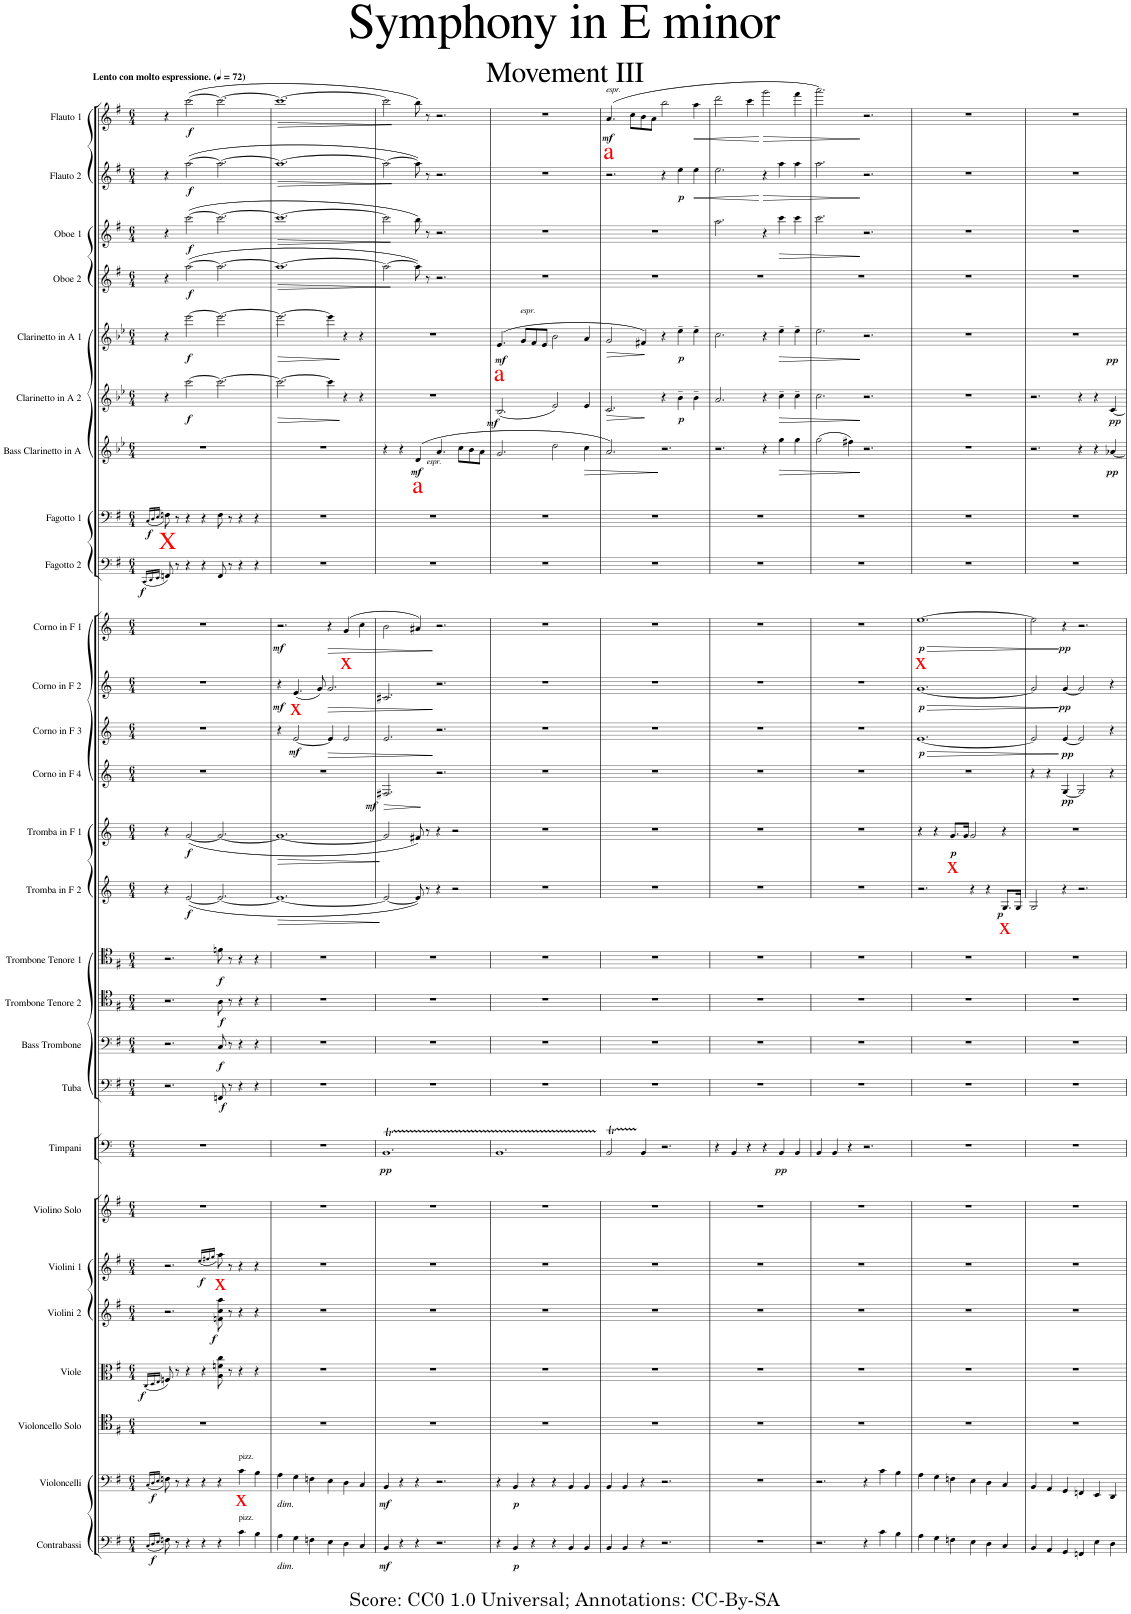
**kern	**dynam	**kern	**text	**dynam	**kern	**kern	**dynam	**kern	**dynam	**kern	**text	**dynam	**kern	**kern	**dynam	**kern	**dynam	**kern	**dynam	**kern	**dynam	**kern	**dynam	**kern	**text	**dynam	**kern	**text	**dynam	**kern	**dynam	**kern	**dynam	**kern	**text	**dynam	**kern	**text	**dynam	**kern	**dynam	**kern	**text	**dynam	**kern	**text	**dynam	**kern	**dynam	**kern	**text	**dynam	**kern	**dynam	**kern	**dynam	**kern	**dynam	**kern	**text	**dynam
*part27	*part27	*part26	*part26	*part26	*part25	*part24	*part24	*part23	*part23	*part22	*part22	*part22	*part21	*part20	*part20	*part19	*part19	*part18	*part18	*part17	*part17	*part16	*part16	*part15	*part15	*part15	*part14	*part14	*part14	*part13	*part13	*part12	*part12	*part11	*part11	*part11	*part10	*part10	*part10	*part9	*part9	*part8	*part8	*part8	*part7	*part7	*part7	*part6	*part6	*part5	*part5	*part5	*part4	*part4	*part3	*part3	*part2	*part2	*part1	*part1	*part1
*staff27	*staff27	*staff26	*staff26	*staff26	*staff25	*staff24	*staff24	*staff23	*staff23	*staff22	*staff22	*staff22	*staff21	*staff20	*staff20	*staff19	*staff19	*staff18	*staff18	*staff17	*staff17	*staff16	*staff16	*staff15	*staff15	*staff15	*staff14	*staff14	*staff14	*staff13	*staff13	*staff12	*staff12	*staff11	*staff11	*staff11	*staff10	*staff10	*staff10	*staff9	*staff9	*staff8	*staff8	*staff8	*staff7	*staff7	*staff7	*staff6	*staff6	*staff5	*staff5	*staff5	*staff4	*staff4	*staff3	*staff3	*staff2	*staff2	*staff1	*staff1	*staff1
*I"Contrabassi	*	*I"Violoncelli	*	*	*I"Violoncello Solo	*I"Viole	*	*I"Violini 2	*	*I"Violini 1	*	*	*I"Violino Solo	*I"Timpani	*	*I"Tuba	*	*I"Bass Trombone	*	*I"Trombone Tenore 2	*	*I"Trombone Tenore 1	*	*I"Tromba in F 2	*	*	*I"Tromba in F 1	*	*	*I"Corno in F 4	*	*I"Corno in F 3	*	*I"Corno in F 2	*	*	*I"Corno in F 1	*	*	*I"Fagotto 2	*	*I"Fagotto 1	*	*	*I"Bass Clarinetto in A	*	*	*I"Clarinetto in A 2	*	*I"Clarinetto in A 1	*	*	*I"Oboe 2	*	*I"Oboe 1	*	*I"Flauto 2	*	*I"Flauto 1	*	*
*I'Cb.	*	*I'Vc.	*	*	*I'Vc. Solo	*I'Vle.	*	*I'Vln. 2	*	*I'Vln. 1	*	*	*I'Vln. Solo	*I'Timp.	*	*I'Tba.	*	*I'B. Tbn.	*	*I'Tbn. 2	*	*I'Tbn. 1	*	*I'Tr. 2	*	*	*I'Tr. 1	*	*	*I'Corno 4	*	*I'Corno 3	*	*I'Corno 2	*	*	*I'Corno 1	*	*	*I'Fag. 2	*	*I'Fag. 1	*	*	*I'B. Cl.	*	*	*I'Cl. 2	*	*I'Cl. 1	*	*	*I'Ob. 2	*	*I'Ob. 1	*	*I'Fl. 2	*	*I'Fl. 1	*	*
*clefF4	*	*clefF4	*	*	*clefC4	*clefC3	*	*clefG2	*	*clefG2	*	*	*clefG2	*clefF4	*	*clefF4	*	*clefF4	*	*clefC4	*	*clefC4	*	*clefG2	*	*	*clefG2	*	*	*clefG2	*	*clefG2	*	*clefG2	*	*	*clefG2	*	*	*clefF4	*	*clefF4	*	*	*clefG2	*	*	*clefG2	*	*clefG2	*	*	*clefG2	*	*clefG2	*	*clefG2	*	*clefG2	*	*
*Trd7c12	*	*	*	*	*	*	*	*	*	*	*	*	*	*	*	*	*	*	*	*	*	*	*	*Trd-3c-5	*	*	*Trd-3c-5	*	*	*Trd4c7	*	*Trd4c7	*	*Trd4c7	*	*	*Trd4c7	*	*	*	*	*	*	*	*Trd9c15	*	*	*Trd2c3	*	*Trd2c3	*	*	*	*	*	*	*	*	*	*	*
*k[f#]	*	*k[f#]	*	*	*k[f#]	*k[f#]	*	*k[f#]	*	*k[f#]	*	*	*k[f#]	*k[]	*	*k[f#]	*	*k[f#]	*	*k[f#]	*	*k[f#]	*	*k[]	*	*	*k[]	*	*	*k[]	*	*k[]	*	*k[]	*	*	*k[]	*	*	*k[f#]	*	*k[f#]	*	*	*k[b-e-]	*	*	*k[b-e-]	*	*k[b-e-]	*	*	*k[f#]	*	*k[f#]	*	*k[f#]	*	*k[f#]	*	*
*M6/4	*	*M6/4	*	*	*M6/4	*M6/4	*	*M6/4	*	*M6/4	*	*	*M6/4	*M6/4	*	*M6/4	*	*M6/4	*	*M6/4	*	*M6/4	*	*M6/4	*	*	*M6/4	*	*	*M6/4	*	*M6/4	*	*M6/4	*	*	*M6/4	*	*	*M6/4	*	*M6/4	*	*	*M6/4	*	*	*M6/4	*	*M6/4	*	*	*M6/4	*	*M6/4	*	*M6/4	*	*M6/4	*	*
=1	=1	=1	=1	=1	=1	=1	=1	=1	=1	=1	=1	=1	=1	=1	=1	=1	=1	=1	=1	=1	=1	=1	=1	=1	=1	=1	=1	=1	=1	=1	=1	=1	=1	=1	=1	=1	=1	=1	=1	=1	=1	=1	=1	=1	=1	=1	=1	=1	=1	=1	=1	=1	=1	=1	=1	=1	=1	=1	=1	=1	=1
(16qC/LL	.	(16qC/LL	.	.	.	(16qC/LL	.	.	.	.	.	.	.	.	.	.	.	.	.	.	.	.	.	.	.	.	.	.	.	.	.	.	.	.	.	.	.	.	.	(16qCC/LL	.	(16qC/LL	.	.	.	.	.	.	.	.	.	.	.	.	.	.	.	.	.	.	.
16qD/	.	16qD/	.	.	.	16qD/	.	.	.	.	.	.	.	.	.	.	.	.	.	.	.	.	.	.	.	.	.	.	.	.	.	.	.	.	.	.	.	.	.	16qDD/	.	16qD/	.	.	.	.	.	.	.	.	.	.	.	.	.	.	.	.	.	.	.
16qE/JJ	.	16qE/JJ	.	.	.	16qE/JJ	.	.	.	.	.	.	.	.	.	.	.	.	.	.	.	.	.	.	.	.	.	.	.	.	.	.	.	.	.	.	.	.	.	16qEE/JJ	.	16qE/JJ	.	.	.	.	.	.	.	.	.	.	.	.	.	.	.	.	.	.	.
!	!LO:DY:b	!	!	!LO:DY:b	!	!	!LO:DY:b	!	!	!	!	!	!	!	!	!	!	!	!	!	!	!	!	!	!	!	!	!	!	!	!	!	!	!	!	!	!	!	!	!	!LO:DY:b	!	!LO:LY:b:color=#FF0000	!LO:DY:b	!	!	!	!	!	!	!	!	!	!	!	!	!	!	!	!	!
8Fn\)	f	8Fn\)	.	f	1.r	8Fn/)	f	2.r	.	2.r	.	.	1.r	1.r	.	2.r	.	2.r	.	2.r	.	2.r	.	4r	.	.	4r	.	.	1.r	.	1.r	.	1.r	.	.	1.r	.	.	8FFn/)	f	8Fn\)	X	f	1.r	.	.	4r	.	4r	.	.	4r	.	4r	.	4r	.	4r	.	.
8r	.	8r	.	.	.	8r	.	.	.	.	.	.	.	.	.	.	.	.	.	.	.	.	.	.	.	.	.	.	.	.	.	.	.	.	.	.	.	.	.	8r	.	8r	.	.	.	.	.	.	.	.	.	.	.	.	.	.	.	.	.	.	.
!	!	!	!	!	!	!	!	!	!	!	!	!	!	!	!	!	!	!	!	!	!	!	!	!	!	!LO:DY:b	!	!	!LO:DY:b	!	!	!	!	!	!	!	!	!	!	!	!	!	!	!	!	!	!	!	!LO:DY:b	!	!	!LO:DY:b	!	!LO:DY:b	!	!LO:DY:b	!	!LO:DY:b	!	!	!LO:DY:b
4r	.	4r	.	.	.	4r	.	.	.	.	.	.	.	.	.	.	.	.	.	.	.	.	.	([2e/	.	f	([2g/	.	f	.	.	.	.	.	.	.	.	.	.	4r	.	4r	.	.	.	.	.	[2ccc\	f	[2eee-\	.	f	([2aa\	f	([2ccc\	f	([2aa\	f	([2ccc\	.	f
4r	.	4r	.	.	.	4r	.	.	.	.	.	.	.	.	.	.	.	.	.	.	.	.	.	.	.	.	.	.	.	.	.	.	.	.	.	.	.	.	.	4r	.	4r	.	.	.	.	.	.	.	.	.	.	.	.	.	.	.	.	.	.	.
.	.	.	.	.	.	.	.	.	.	(16qee/LL	.	.	.	.	.	.	.	.	.	.	.	.	.	.	.	.	.	.	.	.	.	.	.	.	.	.	.	.	.	.	.	.	.	.	.	.	.	.	.	.	.	.	.	.	.	.	.	.	.	.	.
.	.	.	.	.	.	.	.	.	.	16qff#X/	.	.	.	.	.	.	.	.	.	.	.	.	.	.	.	.	.	.	.	.	.	.	.	.	.	.	.	.	.	.	.	.	.	.	.	.	.	.	.	.	.	.	.	.	.	.	.	.	.	.	.
.	.	.	.	.	.	.	.	.	.	16qgg/JJ	.	.	.	.	.	.	.	.	.	.	.	.	.	.	.	.	.	.	.	.	.	.	.	.	.	.	.	.	.	.	.	.	.	.	.	.	.	.	.	.	.	.	.	.	.	.	.	.	.	.	.
!	!	!	!	!	!	!	!	!	!LO:DY:b	!	!LO:LY:b:color=#FF0000	!LO:DY:b	!	!	!	!	!LO:DY:b	!	!LO:DY:b	!	!LO:DY:b	!	!LO:DY:b	!	!	!	!	!	!	!	!	!	!	!	!	!	!	!	!	!	!	!	!	!	!	!	!	!	!	!	!	!	!	!	!	!	!	!	!	!	!
4r	.	4r	.	.	.	8A\ 8fn\ 8cc\	.	8fn\ 8cc\ 8aa\	f	8aa\)	x	f	.	.	.	8FFn/	f	8C/	f	8A\	f	8fn\	f	2.e/_	.	.	2.g/_	.	.	.	.	.	.	.	.	.	.	.	.	8FF/	.	8F\	.	.	.	.	.	2.ccc\_	.	2.eee-\_	.	.	2.aa\_	.	2.ccc\_	.	2.aa\_	.	2.ccc\_	.	.
.	.	.	.	.	.	8r	.	8r	.	8r	.	.	.	.	.	8r	.	8r	.	8r	.	8r	.	.	.	.	.	.	.	.	.	.	.	.	.	.	.	.	.	8r	.	8r	.	.	.	.	.	.	.	.	.	.	.	.	.	.	.	.	.	.	.
!	!	!LO:TX:a:t=pizz.	!	!	!	!	!	!	!	!	!	!	!	!	!	!	!	!	!	!	!	!	!	!	!	!	!	!	!	!	!	!	!	!	!	!	!	!	!	!	!	!	!	!	!	!	!	!	!	!	!	!	!	!	!	!	!	!	!	!	!
!LO:TX:a:t=pizz.	!	!	!	!	!	!	!	!	!	!	!	!	!	!	!	!	!	!	!	!	!	!	!	!	!	!	!	!	!	!	!	!	!	!	!	!	!	!	!	!	!	!	!	!	!	!	!	!	!	!	!	!	!	!	!	!	!	!	!	!	!
!	!	!	!LO:LY:b:color=#FF0000	!	!	!	!	!	!	!	!	!	!	!	!	!	!	!	!	!	!	!	!	!	!	!	!	!	!	!	!	!	!	!	!	!	!	!	!	!	!	!	!	!	!	!	!	!	!	!	!	!	!	!	!	!	!	!	!	!	!
4c\	.	4c\	x	.	.	4r	.	4r	.	4r	.	.	.	.	.	4r	.	4r	.	4r	.	4r	.	.	.	.	.	.	.	.	.	.	.	.	.	.	.	.	.	4r	.	4r	.	.	.	.	.	.	.	.	.	.	.	.	.	.	.	.	.	.	.
4B\	.	4B\	.	.	.	4r	.	4r	.	4r	.	.	.	.	.	4r	.	4r	.	4r	.	4r	.	.	.	.	.	.	.	.	.	.	.	.	.	.	.	.	.	4r	.	4r	.	.	.	.	.	.	.	.	.	.	.	.	.	.	.	.	.	.	.
=2	=2	=2	=2	=2	=2	=2	=2	=2	=2	=2	=2	=2	=2	=2	=2	=2	=2	=2	=2	=2	=2	=2	=2	=2	=2	=2	=2	=2	=2	=2	=2	=2	=2	=2	=2	=2	=2	=2	=2	=2	=2	=2	=2	=2	=2	=2	=2	=2	=2	=2	=2	=2	=2	=2	=2	=2	=2	=2	=2	=2	=2
!	!	!LO:TX:b:i:t=dim.	!	!	!	!	!	!	!	!	!	!	!	!	!	!	!	!	!	!	!	!	!	!	!	!	!	!	!	!	!	!	!	!	!	!	!	!	!	!	!	!	!	!	!	!	!	!	!	!	!	!	!	!	!	!	!	!	!	!	!
!LO:TX:b:i:t=dim.	!	!	!	!	!	!	!	!	!	!	!	!	!	!	!	!	!	!	!	!	!	!	!	!	!	!	!	!	!	!	!	!	!	!	!	!	!	!	!	!	!	!	!	!	!	!	!	!	!	!	!	!	!	!	!	!	!	!	!	!	!
!	!	!	!	!	!	!	!	!	!	!	!	!	!	!	!	!	!	!	!	!	!	!	!	!	!	!LO:HP:b	!	!	!LO:HP:b	!	!	!	!	!	!	!LO:DY:b	!	!	!LO:DY:b	!	!	!	!	!	!	!	!	!	!LO:HP:b	!	!	!LO:HP:b	!	!LO:HP:b	!	!LO:HP:b	!	!LO:HP:b	!	!	!LO:HP:b
4A\	.	4A\	.	.	1.r	1.r	.	1.r	.	1.r	.	.	1.r	1.r	.	1.r	.	1.r	.	1.r	.	1.r	.	1.e_	.	>	1.g_	.	>	1.r	.	4r	.	4r	.	mf	2.r	.	mf	1.r	.	1.r	.	.	1.r	.	.	2.ccc\_	>	2.eee-\_	.	>	1.aa_	>	1.ccc_	>	1.aa_	>	1.ccc_	.	>
!	!	!	!	!	!	!	!	!	!	!	!	!	!	!	!	!	!	!	!	!	!	!	!	!	!	!	!	!	!	!	!	!	!LO:DY:b	!	!LO:LY:b:color=#FF0000	!	!	!	!	!	!	!	!	!	!	!	!	!	!	!	!	!	!	!	!	!	!	!	!	!	!
4G\	.	4G\	.	.	.	.	.	.	.	.	.	.	.	.	.	.	.	.	.	.	.	.	.	.	.	.	.	.	.	.	.	[2e/	mf	(4.e/	x	.	.	.	.	.	.	.	.	.	.	.	.	.	.	.	.	.	.	.	.	.	.	.	.	.	.
4Fn\	.	4Fn\	.	.	.	.	.	.	.	.	.	.	.	.	.	.	.	.	.	.	.	.	.	.	.	.	.	.	.	.	.	.	.	.	.	.	.	.	.	.	.	.	.	.	.	.	.	.	.	.	.	.	.	.	.	.	.	.	.	.	.
.	.	.	.	.	.	.	.	.	.	.	.	.	.	.	.	.	.	.	.	.	.	.	.	.	.	.	.	.	.	.	.	.	.	8g/)	.	.	.	.	.	.	.	.	.	.	.	.	.	.	.	.	.	.	.	.	.	.	.	.	.	.	.
!	!	!	!	!	!	!	!	!	!	!	!	!	!	!	!	!	!	!	!	!	!	!	!	!	!	!	!	!	!	!	!	!	!LO:HP:b	!	!	!LO:HP:b	!	!	!LO:HP:b	!	!	!	!	!	!	!	!	!	!	!	!	!	!	!	!	!	!	!	!	!	!
4E\	.	4E\	.	.	.	.	.	.	.	.	.	.	.	.	.	.	.	.	.	.	.	.	.	.	.	.	.	.	.	.	.	4e/]	>	2.g/	.	>	4r	.	>	.	.	.	.	.	.	.	.	4ccc\]	.	4eee-\]	.	.	.	.	.	.	.	.	.	.	.
!	!	!	!	!	!	!	!	!	!	!	!	!	!	!	!	!	!	!	!	!	!	!	!	!	!	!	!	!	!	!	!	!	!	!	!	!	!	!LO:LY:b:color=#FF0000	!	!	!	!	!	!	!	!	!	!	!	!	!	!	!	!	!	!	!	!	!	!	!
4D\	.	4D\	.	.	.	.	.	.	.	.	.	.	.	.	.	.	.	.	.	.	.	.	.	.	.	.	.	.	.	.	.	2e/	.	.	.	.	(4g/	x	.	.	.	.	.	.	.	.	.	4r	]	4r	.	]	.	.	.	.	.	.	.	.	.
4C/	.	4C/	.	.	.	.	.	.	.	.	.	.	.	.	.	.	.	.	.	.	.	.	.	.	.	.	.	.	.	.	.	.	.	.	.	.	4cc\	.	.	.	.	.	.	.	.	.	.	4r	.	4r	.	.	.	.	.	.	.	.	.	.	.
=3	=3	=3	=3	=3	=3	=3	=3	=3	=3	=3	=3	=3	=3	=3	=3	=3	=3	=3	=3	=3	=3	=3	=3	=3	=3	=3	=3	=3	=3	=3	=3	=3	=3	=3	=3	=3	=3	=3	=3	=3	=3	=3	=3	=3	=3	=3	=3	=3	=3	=3	=3	=3	=3	=3	=3	=3	=3	=3	=3	=3	=3
!	!LO:DY:b	!	!	!LO:DY:b	!	!	!	!	!	!	!	!	!	!	!LO:DY:b	!	!	!	!	!	!	!	!	!	!	!	!	!	!	!	!LO:HP:b	!	!	!	!	!	!	!	!	!	!	!	!	!	!	!	!	!	!	!	!	!	!	!	!	!	!	!	!	!	!
!	!	!	!	!	!	!	!	!	!	!	!	!	!	!	!	!	!	!	!	!	!	!	!	!	!	!	!	!	!	!	!LO:DY:n=1:b	!	!	!	!	!	!	!	!	!	!	!	!	!	!	!	!	!	!	!	!	!	!	!	!	!	!	!	!	!	!
4BB/	mf	4BB/	.	mf	1.r	1.r	.	1.r	.	1.r	.	.	1.r	1.BBt	pp	1.r	.	1.r	.	1.r	.	1.r	.	2e/_	.	.	2g/]	.	.	2.F#X/	> mf	2.e/	.	2.c#X/	.	.	2b\	.	.	1.r	.	1.r	.	.	4r	.	.	1.r	.	1.r	.	.	2aa\_	.	2ccc\]	.	2aa\_	.	2ccc\]	.	.
4r	.	4r	.	.	.	.	.	.	.	.	.	.	.	.	.	.	.	.	.	.	.	.	.	.	.	.	.	.	.	.	.	.	.	.	.	.	.	.	.	.	.	.	.	.	4r	.	.	.	.	.	.	.	.	.	.	.	.	.	.	.	.
!	!	!	!	!	!	!	!	!	!	!	!	!	!	!	!	!	!	!	!	!	!	!	!	!	!	!	!	!	!	!	!	!	!	!	!	!	!	!	!	!	!	!	!	!	!	!LO:LY:b:color=#FF0000	!LO:DY:b	!	!	!	!	!	!	!	!	!	!	!	!	!	!
4r	.	4r	.	.	.	.	.	.	.	.	.	.	.	.	.	.	.	.	.	.	.	.	.	8e/])	.	.	8f#X/)	.	.	.	.	.	.	.	.	.	4a#X/)	.	.	.	.	.	.	.	(4d/	a	mf	.	.	.	.	.	8aa\])	.	8bb\)	.	8aa\])	.	8bb\)	.	.
.	.	.	.	.	.	.	.	.	.	.	.	.	.	.	.	.	.	.	.	.	.	.	.	8r	.	]	8r	.	]	.	.	.	.	.	.	.	.	.	.	.	.	.	.	.	.	.	.	.	.	.	.	.	8r	]	8r	]	8r	]	8r	.	]
!	!	!	!	!	!	!	!	!	!	!	!	!	!	!	!	!	!	!	!	!	!	!	!	!	!	!	!	!	!	!	!	!	!	!	!	!	!	!	!	!	!	!	!	!	!LO:TX:b:i:t=espr.	!	!	!	!	!	!	!	!	!	!	!	!	!	!	!	!
2.r	.	2.r	.	.	.	.	.	.	.	.	.	.	.	.	.	.	.	.	.	.	.	.	.	4r	.	.	4r	.	.	2.r	]	2.r	]	2.r	.	]	2.r	.	]	.	.	.	.	.	4.a/	.	.	.	.	.	.	.	2.r	.	2.r	.	2.r	.	2.r	.	.
.	.	.	.	.	.	.	.	.	.	.	.	.	.	.	.	.	.	.	.	.	.	.	.	2r	.	.	2r	.	.	.	.	.	.	.	.	.	.	.	.	.	.	.	.	.	.	.	.	.	.	.	.	.	.	.	.	.	.	.	.	.	.
.	.	.	.	.	.	.	.	.	.	.	.	.	.	.	.	.	.	.	.	.	.	.	.	.	.	.	.	.	.	.	.	.	.	.	.	.	.	.	.	.	.	.	.	.	8cc\L	.	.	.	.	.	.	.	.	.	.	.	.	.	.	.	.
.	.	.	.	.	.	.	.	.	.	.	.	.	.	.	.	.	.	.	.	.	.	.	.	.	.	.	.	.	.	.	.	.	.	.	.	.	.	.	.	.	.	.	.	.	8b-\	.	.	.	.	.	.	.	.	.	.	.	.	.	.	.	.
.	.	.	.	.	.	.	.	.	.	.	.	.	.	.	.	.	.	.	.	.	.	.	.	.	.	.	.	.	.	.	.	.	.	.	.	.	.	.	.	.	.	.	.	.	8a\J	.	.	.	.	.	.	.	.	.	.	.	.	.	.	.	.
=4	=4	=4	=4	=4	=4	=4	=4	=4	=4	=4	=4	=4	=4	=4	=4	=4	=4	=4	=4	=4	=4	=4	=4	=4	=4	=4	=4	=4	=4	=4	=4	=4	=4	=4	=4	=4	=4	=4	=4	=4	=4	=4	=4	=4	=4	=4	=4	=4	=4	=4	=4	=4	=4	=4	=4	=4	=4	=4	=4	=4	=4
!	!	!	!	!	!	!	!	!	!	!	!	!	!	!	!	!	!	!	!	!	!	!	!	!	!	!	!	!	!	!	!	!	!	!	!	!	!	!	!	!	!	!	!	!	!	!	!	!	!LO:DY:b	!	!LO:LY:b:color=#FF0000	!LO:DY:b	!	!	!	!	!	!	!	!	!
4r	.	4r	.	.	1.r	1.r	.	1.r	.	1.r	.	.	1.r	1.BBTTT	.	1.r	.	1.r	.	1.r	.	1.r	.	1.r	.	.	1.r	.	.	1.r	.	1.r	.	1.r	.	.	1.r	.	.	1.r	.	1.r	.	.	2.g/	.	.	(<2.B-/	mf	(4.e-/	a	mf	1.r	.	1.r	.	1.r	.	1.r	.	.
!	!LO:DY:b	!	!	!LO:DY:b	!	!	!	!	!	!	!	!	!	!	!	!	!	!	!	!	!	!	!	!	!	!	!	!	!	!	!	!	!	!	!	!	!	!	!	!	!	!	!	!	!	!	!	!	!	!	!	!	!	!	!	!	!	!	!	!	!
4BB/	p	4BB/	.	p	.	.	.	.	.	.	.	.	.	.	.	.	.	.	.	.	.	.	.	.	.	.	.	.	.	.	.	.	.	.	.	.	.	.	.	.	.	.	.	.	.	.	.	.	.	.	.	.	.	.	.	.	.	.	.	.	.
!	!	!	!	!	!	!	!	!	!	!	!	!	!	!	!	!	!	!	!	!	!	!	!	!	!	!	!	!	!	!	!	!	!	!	!	!	!	!	!	!	!	!	!	!	!	!	!	!	!	!LO:TX:a:i:t=espr.	!	!	!	!	!	!	!	!	!	!	!
.	.	.	.	.	.	.	.	.	.	.	.	.	.	.	.	.	.	.	.	.	.	.	.	.	.	.	.	.	.	.	.	.	.	.	.	.	.	.	.	.	.	.	.	.	.	.	.	.	.	8g/L	.	.	.	.	.	.	.	.	.	.	.
4r	.	4r	.	.	.	.	.	.	.	.	.	.	.	.	.	.	.	.	.	.	.	.	.	.	.	.	.	.	.	.	.	.	.	.	.	.	.	.	.	.	.	.	.	.	.	.	.	.	.	8f/	.	.	.	.	.	.	.	.	.	.	.
.	.	.	.	.	.	.	.	.	.	.	.	.	.	.	.	.	.	.	.	.	.	.	.	.	.	.	.	.	.	.	.	.	.	.	.	.	.	.	.	.	.	.	.	.	.	.	.	.	.	8e-/J	.	.	.	.	.	.	.	.	.	.	.
4r	.	4r	.	.	.	.	.	.	.	.	.	.	.	.	.	.	.	.	.	.	.	.	.	.	.	.	.	.	.	.	.	.	.	.	.	.	.	.	.	.	.	.	.	.	2dd\	.	.	2e-/)	.	2b-\	.	.	.	.	.	.	.	.	.	.	.
4BB/	.	4BB/	.	.	.	.	.	.	.	.	.	.	.	.	.	.	.	.	.	.	.	.	.	.	.	.	.	.	.	.	.	.	.	.	.	.	.	.	.	.	.	.	.	.	.	.	.	.	.	.	.	.	.	.	.	.	.	.	.	.	.
!	!	!	!	!	!	!	!	!	!	!	!	!	!	!	!	!	!	!	!	!	!	!	!	!	!	!	!	!	!	!	!	!	!	!	!	!	!	!	!	!	!	!	!	!	!	!	!LO:HP:b	!	!	!	!	!	!	!	!	!	!	!	!	!	!
4BB/	.	4BB/	.	.	.	.	.	.	.	.	.	.	.	.	.	.	.	.	.	.	.	.	.	.	.	.	.	.	.	.	.	.	.	.	.	.	.	.	.	.	.	.	.	.	4cc\	.	>	4e-/	.	4a/	.	.	.	.	.	.	.	.	.	.	.
=5	=5	=5	=5	=5	=5	=5	=5	=5	=5	=5	=5	=5	=5	=5	=5	=5	=5	=5	=5	=5	=5	=5	=5	=5	=5	=5	=5	=5	=5	=5	=5	=5	=5	=5	=5	=5	=5	=5	=5	=5	=5	=5	=5	=5	=5	=5	=5	=5	=5	=5	=5	=5	=5	=5	=5	=5	=5	=5	=5	=5	=5
!	!	!	!	!	!	!	!	!	!	!	!	!	!	!	!	!	!	!	!	!	!	!	!	!	!	!	!	!	!	!	!	!	!	!	!	!	!	!	!	!	!	!	!	!	!	!	!	!	!	!	!	!	!	!	!	!	!	!	!LO:TX:a:i:t=espr.	!	!
!	!	!	!	!	!	!	!	!	!	!	!	!	!	!	!	!	!	!	!	!	!	!	!	!	!	!	!	!	!	!	!	!	!	!	!	!	!	!	!	!	!	!	!	!	!	!	!	!	!LO:HP:b	!	!	!LO:HP:b	!	!	!	!	!	!	!	!LO:LY:b:color=#FF0000	!LO:DY:b
4BB/	.	4BB/	.	.	1.r	1.r	.	1.r	.	1.r	.	.	1.r	2BBt/	.	1.r	.	1.r	.	1.r	.	1.r	.	1.r	.	.	1.r	.	.	1.r	.	1.r	.	1.r	.	.	1.r	.	.	1.r	.	1.r	.	.	2.a/)	.	.	2.c/	>	2g/	.	>	1.r	.	1.r	.	2.r	.	(4.a/	a	mf
4BB/	.	4BB/	.	.	.	.	.	.	.	.	.	.	.	.	.	.	.	.	.	.	.	.	.	.	.	.	.	.	.	.	.	.	.	.	.	.	.	.	.	.	.	.	.	.	.	.	.	.	.	.	.	.	.	.	.	.	.	.	.	.	.
.	.	.	.	.	.	.	.	.	.	.	.	.	.	.	.	.	.	.	.	.	.	.	.	.	.	.	.	.	.	.	.	.	.	.	.	.	.	.	.	.	.	.	.	.	.	.	.	.	.	.	.	.	.	.	.	.	.	.	8cc\L	.	.
4r	.	4r	.	.	.	.	.	.	.	.	.	.	.	4BB/	.	.	.	.	.	.	.	.	.	.	.	.	.	.	.	.	.	.	.	.	.	.	.	.	.	.	.	.	.	.	.	.	.	.	.	4f#X/)	.	.	.	.	.	.	.	.	8b\	.	.
.	.	.	.	.	.	.	.	.	.	.	.	.	.	.	.	.	.	.	.	.	.	.	.	.	.	.	.	.	.	.	.	.	.	.	.	.	.	.	.	.	.	.	.	.	.	.	.	.	.	.	.	.	.	.	.	.	.	.	8a\J	.	.
2.r	.	2.r	.	.	.	.	.	.	.	.	.	.	.	2.r	.	.	.	.	.	.	.	.	.	.	.	.	.	.	.	.	.	.	.	.	.	.	.	.	.	.	.	.	.	.	2.r	.	]	4r	]	4r	.	]	.	.	.	.	4r	.	2bb\	.	.
!	!	!	!	!	!	!	!	!	!	!	!	!	!	!	!	!	!	!	!	!	!	!	!	!	!	!	!	!	!	!	!	!	!	!	!	!	!	!	!	!	!	!	!	!	!	!	!	!	!LO:DY:b	!	!	!LO:DY:b	!	!	!	!	!	!LO:DY:b	!	!	!
.	.	.	.	.	.	.	.	.	.	.	.	.	.	.	.	.	.	.	.	.	.	.	.	.	.	.	.	.	.	.	.	.	.	.	.	.	.	.	.	.	.	.	.	.	.	.	.	4b-~\	p	4ee-~>\	.	p	.	.	.	.	4ee\	p	.	.	.
!	!	!	!	!	!	!	!	!	!	!	!	!	!	!	!	!	!	!	!	!	!	!	!	!	!	!	!	!	!	!	!	!	!	!	!	!	!	!	!	!	!	!	!	!	!	!	!	!	!	!	!	!	!	!	!	!	!	!LO:HP:b	!	!	!LO:HP:b
.	.	.	.	.	.	.	.	.	.	.	.	.	.	.	.	.	.	.	.	.	.	.	.	.	.	.	.	.	.	.	.	.	.	.	.	.	.	.	.	.	.	.	.	.	.	.	.	4b-~\	.	4ee-~>\	.	.	.	.	.	.	4ee\	<	4aa\	.	<
=6	=6	=6	=6	=6	=6	=6	=6	=6	=6	=6	=6	=6	=6	=6	=6	=6	=6	=6	=6	=6	=6	=6	=6	=6	=6	=6	=6	=6	=6	=6	=6	=6	=6	=6	=6	=6	=6	=6	=6	=6	=6	=6	=6	=6	=6	=6	=6	=6	=6	=6	=6	=6	=6	=6	=6	=6	=6	=6	=6	=6	=6
1.r	.	1.r	.	.	1.r	1.r	.	1.r	.	1.r	.	.	1.r	4r	.	1.r	.	1.r	.	1.r	.	1.r	.	1.r	.	.	1.r	.	.	1.r	.	1.r	.	1.r	.	.	1.r	.	.	1.r	.	1.r	.	.	2.r	.	.	2.a/	.	2.cc\	.	.	1.r	.	2.aa\	.	2.ee\	.	2ddd\	.	.
.	.	.	.	.	.	.	.	.	.	.	.	.	.	4BB/	.	.	.	.	.	.	.	.	.	.	.	.	.	.	.	.	.	.	.	.	.	.	.	.	.	.	.	.	.	.	.	.	.	.	.	.	.	.	.	.	.	.	.	.	.	.	.
.	.	.	.	.	.	.	.	.	.	.	.	.	.	4r	.	.	.	.	.	.	.	.	.	.	.	.	.	.	.	.	.	.	.	.	.	.	.	.	.	.	.	.	.	.	.	.	.	.	.	.	.	.	.	.	.	.	.	.	4ccc\	.	.
!	!	!	!	!	!	!	!	!	!	!	!	!	!	!	!	!	!	!	!	!	!	!	!	!	!	!	!	!	!	!	!	!	!	!	!	!	!	!	!	!	!	!	!	!	!	!	!	!	!	!	!	!	!	!	!	!	!	!LO:HP:n=1:b	!	!	!LO:HP:n=1:b
.	.	.	.	.	.	.	.	.	.	.	.	.	.	4r	.	.	.	.	.	.	.	.	.	.	.	.	.	.	.	.	.	.	.	.	.	.	.	.	.	.	.	.	.	.	4r	.	.	4r	.	4r	.	.	.	.	4r	.	4r	[ >	2ggg\	.	[ >
!	!	!	!	!	!	!	!	!	!	!	!	!	!	!	!LO:DY:b	!	!	!	!	!	!	!	!	!	!	!	!	!	!	!	!	!	!	!	!	!	!	!	!	!	!	!	!	!	!	!	!LO:HP:b	!	!LO:HP:b	!	!	!LO:HP:b	!	!	!	!LO:HP:b	!	!	!	!	!
.	.	.	.	.	.	.	.	.	.	.	.	.	.	4BB/	pp	.	.	.	.	.	.	.	.	.	.	.	.	.	.	.	.	.	.	.	.	.	.	.	.	.	.	.	.	.	4gg\	.	>	4cc~\	>	4ee-~\	.	>	.	.	4ccc\	>	4aa\	.	.	.	.
.	.	.	.	.	.	.	.	.	.	.	.	.	.	4BB/	.	.	.	.	.	.	.	.	.	.	.	.	.	.	.	.	.	.	.	.	.	.	.	.	.	.	.	.	.	.	4gg\	.	.	4cc~\	.	4ee-~\	.	.	.	.	4ccc\	.	4aa\	.	4fff#\	.	.
=7	=7	=7	=7	=7	=7	=7	=7	=7	=7	=7	=7	=7	=7	=7	=7	=7	=7	=7	=7	=7	=7	=7	=7	=7	=7	=7	=7	=7	=7	=7	=7	=7	=7	=7	=7	=7	=7	=7	=7	=7	=7	=7	=7	=7	=7	=7	=7	=7	=7	=7	=7	=7	=7	=7	=7	=7	=7	=7	=7	=7	=7
2.r	.	2.r	.	.	1.r	1.r	.	1.r	.	1.r	.	.	1.r	4BB/	.	1.r	.	1.r	.	1.r	.	1.r	.	1.r	.	.	1.r	.	.	1.r	.	1.r	.	1.r	.	.	1.r	.	.	1.r	.	1.r	.	.	(2gg\	.	.	2.cc\	.	2.ee-\	.	.	1.r	.	2.ccc\	.	2.aa\	.	2.aaa\)	.	.
.	.	.	.	.	.	.	.	.	.	.	.	.	.	4BB/	.	.	.	.	.	.	.	.	.	.	.	.	.	.	.	.	.	.	.	.	.	.	.	.	.	.	.	.	.	.	.	.	.	.	.	.	.	.	.	.	.	.	.	.	.	.	.
.	.	.	.	.	.	.	.	.	.	.	.	.	.	4r	.	.	.	.	.	.	.	.	.	.	.	.	.	.	.	.	.	.	.	.	.	.	.	.	.	.	.	.	.	.	4ff#X\)	.	.	.	.	.	.	.	.	.	.	.	.	.	.	.	.
4r	.	4r	.	.	.	.	.	.	.	.	.	.	.	2.r	.	.	.	.	.	.	.	.	.	.	.	.	.	.	.	.	.	.	.	.	.	.	.	.	.	.	.	.	.	.	2.r	.	]	2.r	]	2.r	.	]	.	.	2.r	]	2.r	]	2.r	.	]
4c\	.	4c\	.	.	.	.	.	.	.	.	.	.	.	.	.	.	.	.	.	.	.	.	.	.	.	.	.	.	.	.	.	.	.	.	.	.	.	.	.	.	.	.	.	.	.	.	.	.	.	.	.	.	.	.	.	.	.	.	.	.	.
4B\	.	4B\	.	.	.	.	.	.	.	.	.	.	.	.	.	.	.	.	.	.	.	.	.	.	.	.	.	.	.	.	.	.	.	.	.	.	.	.	.	.	.	.	.	.	.	.	.	.	.	.	.	.	.	.	.	.	.	.	.	.	.
=8	=8	=8	=8	=8	=8	=8	=8	=8	=8	=8	=8	=8	=8	=8	=8	=8	=8	=8	=8	=8	=8	=8	=8	=8	=8	=8	=8	=8	=8	=8	=8	=8	=8	=8	=8	=8	=8	=8	=8	=8	=8	=8	=8	=8	=8	=8	=8	=8	=8	=8	=8	=8	=8	=8	=8	=8	=8	=8	=8	=8	=8
!	!	!	!	!	!	!	!	!	!	!	!	!	!	!	!	!	!	!	!	!	!	!	!	!	!	!	!	!	!	!	!	!	!LO:HP:b	!	!	!LO:HP:b	!	!LO:LY:b:color=#FF0000	!LO:HP:b	!	!	!	!	!	!	!	!	!	!	!	!	!	!	!	!	!	!	!	!	!	!
!	!	!	!	!	!	!	!	!	!	!	!	!	!	!	!	!	!	!	!	!	!	!	!	!	!	!	!	!	!	!	!	!	!LO:DY:n=1:b	!	!	!LO:DY:n=1:b	!	!	!LO:DY:n=1:b	!	!	!	!	!	!	!	!	!	!	!	!	!	!	!	!	!	!	!	!	!	!
4A\	.	4A\	.	.	1.r	1.r	.	1.r	.	1.r	.	.	1.r	1.r	.	1.r	.	1.r	.	1.r	.	1.r	.	2.r	.	.	4r	.	.	1.r	.	[1.e	> p	[1.g	.	> p	[1.ee	x	> p	1.r	.	1.r	.	.	1.r	.	.	1.r	.	1.r	.	.	1.r	.	1.r	.	1.r	.	1.r	.	.
4G\	.	4G\	.	.	.	.	.	.	.	.	.	.	.	.	.	.	.	.	.	.	.	.	.	.	.	.	4r	.	.	.	.	.	.	.	.	.	.	.	.	.	.	.	.	.	.	.	.	.	.	.	.	.	.	.	.	.	.	.	.	.	.
!	!	!	!	!	!	!	!	!	!	!	!	!	!	!	!	!	!	!	!	!	!	!	!	!	!	!	!	!LO:LY:b:color=#FF0000	!LO:DY:b	!	!	!	!	!	!	!	!	!	!	!	!	!	!	!	!	!	!	!	!	!	!	!	!	!	!	!	!	!	!	!	!
4Fn\	.	4Fn\	.	.	.	.	.	.	.	.	.	.	.	.	.	.	.	.	.	.	.	.	.	.	.	.	8.g/L	x	p	.	.	.	.	.	.	.	.	.	.	.	.	.	.	.	.	.	.	.	.	.	.	.	.	.	.	.	.	.	.	.	.
.	.	.	.	.	.	.	.	.	.	.	.	.	.	.	.	.	.	.	.	.	.	.	.	.	.	.	16g/Jk	.	.	.	.	.	.	.	.	.	.	.	.	.	.	.	.	.	.	.	.	.	.	.	.	.	.	.	.	.	.	.	.	.	.
4E\	.	4E\	.	.	.	.	.	.	.	.	.	.	.	.	.	.	.	.	.	.	.	.	.	4r	.	.	2g/	.	.	.	.	.	.	.	.	.	.	.	.	.	.	.	.	.	.	.	.	.	.	.	.	.	.	.	.	.	.	.	.	.	.
4D\	.	4D\	.	.	.	.	.	.	.	.	.	.	.	.	.	.	.	.	.	.	.	.	.	4r	.	.	.	.	.	.	.	.	.	.	.	.	.	.	.	.	.	.	.	.	.	.	.	.	.	.	.	.	.	.	.	.	.	.	.	.	.
!	!	!	!	!	!	!	!	!	!	!	!	!	!	!	!	!	!	!	!	!	!	!	!	!	!LO:LY:b:color=#FF0000	!LO:DY:b	!	!	!	!	!	!	!	!	!	!	!	!	!	!	!	!	!	!	!	!	!	!	!	!	!	!	!	!	!	!	!	!	!	!	!
4C/	.	4C/	.	.	.	.	.	.	.	.	.	.	.	.	.	.	.	.	.	.	.	.	.	8.G/L	x	p	4r	.	.	.	.	.	.	.	.	.	.	.	.	.	.	.	.	.	.	.	.	.	.	.	.	.	.	.	.	.	.	.	.	.	.
.	.	.	.	.	.	.	.	.	.	.	.	.	.	.	.	.	.	.	.	.	.	.	.	16G/Jk	.	.	.	.	.	.	.	.	.	.	.	.	.	.	.	.	.	.	.	.	.	.	.	.	.	.	.	.	.	.	.	.	.	.	.	.	.
=9	=9	=9	=9	=9	=9	=9	=9	=9	=9	=9	=9	=9	=9	=9	=9	=9	=9	=9	=9	=9	=9	=9	=9	=9	=9	=9	=9	=9	=9	=9	=9	=9	=9	=9	=9	=9	=9	=9	=9	=9	=9	=9	=9	=9	=9	=9	=9	=9	=9	=9	=9	=9	=9	=9	=9	=9	=9	=9	=9	=9	=9
*	*	*	*	*	*	*	*	*	*	*	*	*	*	*	*	*	*	*	*	*	*	*	*	*	*	*	*	*	*	*	*	*	*	*	*	*	*	*	*	*	*	*	*	*	*	*	*	*	*	*^	*	*	*	*	*	*	*	*	*	*	*
4BB/	.	4BB/	.	.	1.r	1.r	.	1.r	.	1.r	.	.	1.r	1.r	.	1.r	.	1.r	.	1.r	.	1.r	.	2G/	.	.	1.r	.	.	4r	.	2e/]	.	2g/]	.	.	2ee\]	.	.	1.r	.	1.r	.	.	2.r	.	.	2.r	.	1.r	1ryy	.	.	1.r	.	1.r	.	1.r	.	1.r	.	.
4AA/	.	4AA/	.	.	.	.	.	.	.	.	.	.	.	.	.	.	.	.	.	.	.	.	.	.	.	.	.	.	.	4r	.	.	.	.	.	.	.	.	.	.	.	.	.	.	.	.	.	.	.	.	.	.	.	.	.	.	.	.	.	.	.	.
!	!	!	!	!	!	!	!	!	!	!	!	!	!	!	!	!	!	!	!	!	!	!	!	!	!	!	!	!	!	!	!LO:DY:b	!	!LO:DY:n=1:b	!	!	!LO:DY:n=1:b	!	!	!LO:DY:n=1:b	!	!	!	!	!	!	!	!	!	!	!	!	!	!	!	!	!	!	!	!	!	!	!
4GG/	.	4GG/	.	.	.	.	.	.	.	.	.	.	.	.	.	.	.	.	.	.	.	.	.	4r	.	.	.	.	.	[<4G/	pp	[4e/	] pp	[4g/	.	] pp	4r	.	] pp	.	.	.	.	.	.	.	.	.	.	.	.	.	.	.	.	.	.	.	.	.	.	.
4FFn/	.	4FFn/	.	.	.	.	.	.	.	.	.	.	.	.	.	.	.	.	.	.	.	.	.	2.r	.	.	.	.	.	2G/]	.	2e/]	.	2g/]	.	.	2.r	.	.	.	.	.	.	.	4r	.	.	4r	.	.	.	.	.	.	.	.	.	.	.	.	.	.
4E\	.	4EE/	.	.	.	.	.	.	.	.	.	.	.	.	.	.	.	.	.	.	.	.	.	.	.	.	.	.	.	.	.	.	.	.	.	.	.	.	.	.	.	.	.	.	4r	.	.	4r	.	.	4ryy	.	.	.	.	.	.	.	.	.	.	.
!	!	!	!	!	!	!	!	!	!	!	!	!	!	!	!	!	!	!	!	!	!	!	!	!	!	!	!	!	!	!	!	!	!	!	!	!	!	!	!	!	!	!	!	!	!	!	!LO:DY:b	!	!LO:DY:b	!	!	!	!LO:DY:b	!	!	!	!	!	!	!	!	!
4D\	.	4DD/	.	.	.	.	.	.	.	.	.	.	.	.	.	.	.	.	.	.	.	.	.	.	.	.	.	.	.	4r	.	4r	.	4r	.	.	.	.	.	.	.	.	.	.	[4a-X/	.	pp	[4c/	pp	.	4ryy	.	pp	.	.	.	.	.	.	.	.	.
*	*	*	*	*	*	*	*	*	*	*	*	*	*	*	*	*	*	*	*	*	*	*	*	*	*	*	*	*	*	*	*	*	*	*	*	*	*	*	*	*	*	*	*	*	*	*	*	*	*	*v	*v	*	*	*	*	*	*	*	*	*	*	*
=	=	=	=	=	=	=	=	=	=	=	=	=	=	=	=	=	=	=	=	=	=	=	=	=	=	=	=	=	=	=	=	=	=	=	=	=	=	=	=	=	=	=	=	=	=	=	=	=	=	=	=	=	=	=	=	=	=	=	=	=	=
*-	*-	*-	*-	*-	*-	*-	*-	*-	*-	*-	*-	*-	*-	*-	*-	*-	*-	*-	*-	*-	*-	*-	*-	*-	*-	*-	*-	*-	*-	*-	*-	*-	*-	*-	*-	*-	*-	*-	*-	*-	*-	*-	*-	*-	*-	*-	*-	*-	*-	*-	*-	*-	*-	*-	*-	*-	*-	*-	*-	*-	*-
